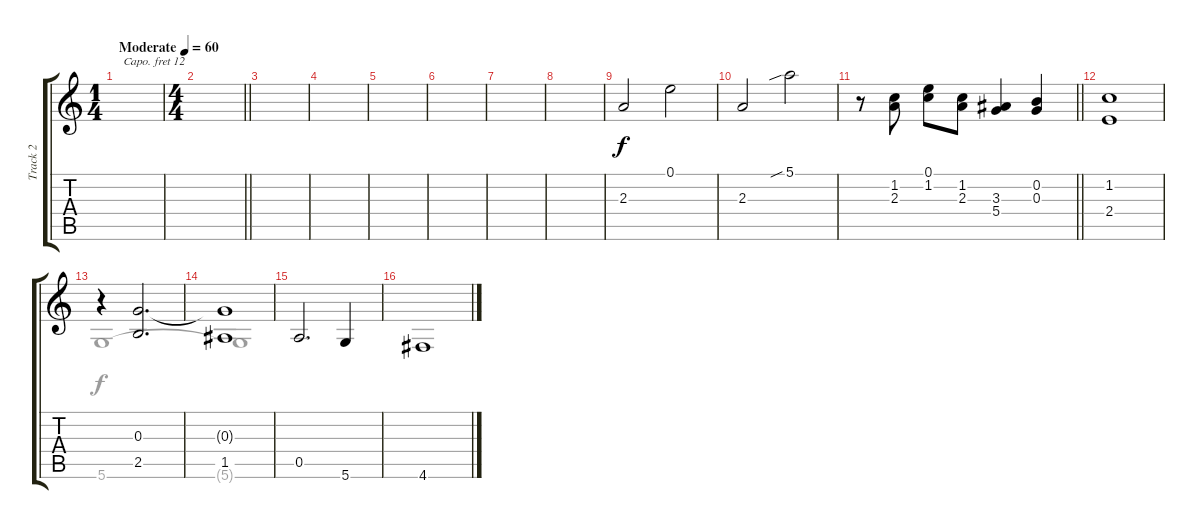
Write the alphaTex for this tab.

\track ("Track 2" "Track 2") {instrument stringensemble1}
\staff {score tabs}
\capo 12
\tuning (E4 B3 G3 D3 A2 D2) {hide}
\voice
\ts (1 4)
\tempo (60 "Moderate")
\clef g2
\ks c
|
\ts (4 4)
\barLineRight lightlight
|
|
|
|
|
|
|
2.3.2 0.1.2 |
2.3.2 5.1{sib}.2 |
\barLineRight lightlight
r.8 (1.2 2.3).8 (0.1 1.2).8 (1.2 2.3).8 (3.3 5.4).4 (0.2 0.3).4 |
(1.2 2.4).1 |
r.4 (0.3 2.5).2{d} |
(0.3{t} 1.5).1 |
0.5.2{d} 5.6.4 |
4.6.1
\voice
\clef g2
\ottava regular
\simile none
\ks c
|
\barLineRight lightlight
|
|
|
|
|
|
|
|
|
\barLineRight lightlight
|
|
5.6.1 |
5.6{t}.1 |
|
